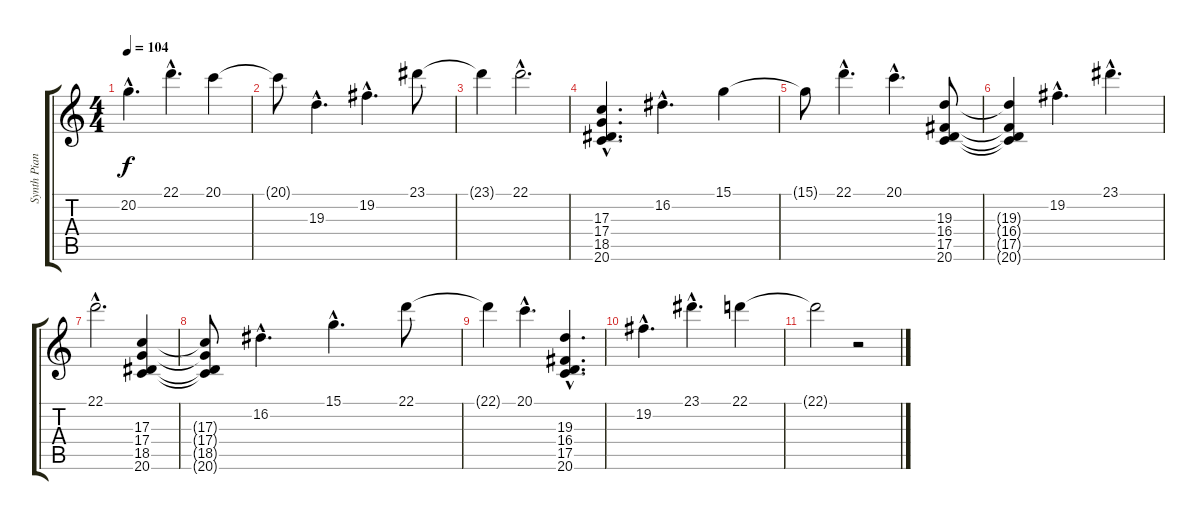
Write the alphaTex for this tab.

\track ("Synth Piano 2" "Synth Pian") {instrument pad4choir}
\staff {score tabs}
\tuning (E4 B3 G3 D3 A2 E2) {hide}
\ts (4 4)
\tempo 104
\clef g2
\ks c
20.2{hac}.4{d dy f} 22.1{hac}.4{d} 20.1.4 |
20.1{t}.8 19.3{hac}.4{d} 19.2{hac}.4{d} 23.1.8 |
23.1{t}.4 22.1{hac}.2{d} |
(17.3{hac} 17.4 18.5 20.6).4{d} 16.2{hac}.4{d} 15.1.4 |
15.1{t}.8 22.1{hac}.4{d} 20.1{hac}.4{d} (19.3 16.4 17.5 20.6).8 |
(19.3{t} 16.4{t} 17.5{t} 20.6{t}).4 19.2{hac}.4{d} 23.1{hac}.4{d} |
22.1{hac}.2{d} (17.3 17.4 18.5 20.6).4 |
(17.3{t} 17.4{t} 18.5{t} 20.6{t}).8 16.2{hac}.4{d} 15.1{hac}.4{d} 22.1.8 |
22.1{t}.4 20.1{hac}.4{d} (19.3{hac} 16.4 17.5 20.6).4{d} |
19.2{hac}.4{d} 23.1{hac}.4{d} 22.1.4 |
22.1{t}.2 r.2
